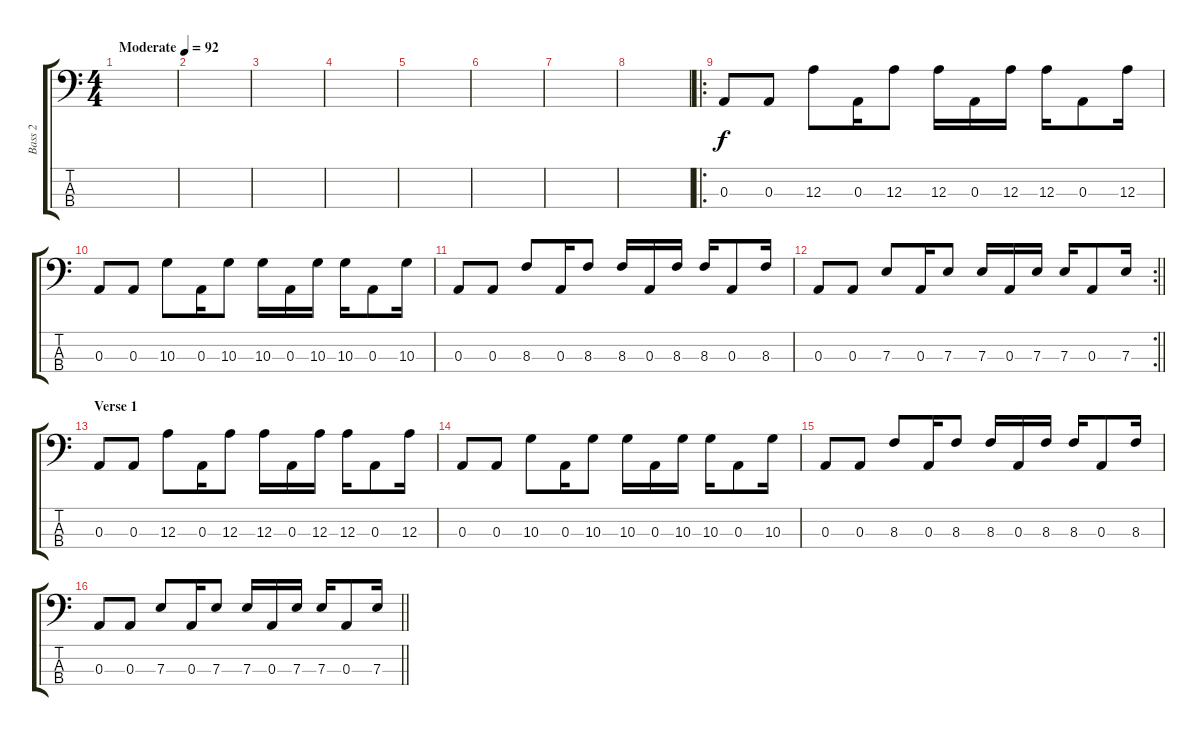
\track ("Bass 2" "Bass 2") {instrument electricbassfinger}
\staff {score tabs}
\tuning (G2 D2 A1 E1) {hide}
\ts (4 4)
\tempo (92 "Moderate")
\clef f4
\ks c
|
|
|
|
|
|
|
|
\ro
0.3.8 0.3.8 12.3.8 0.3.16 12.3.8 12.3.16 0.3.16 12.3.16 12.3.16 0.3.8 12.3.16 |
0.3.8 0.3.8 10.3.8 0.3.16 10.3.8 10.3.16 0.3.16 10.3.16 10.3.16 0.3.8 10.3.16 |
0.3.8 0.3.8 8.3.8 0.3.16 8.3.8 8.3.16 0.3.16 8.3.16 8.3.16 0.3.8 8.3.16 |
\rc 2
\barLineRight lightlight
0.3.8 0.3.8 7.3.8 0.3.16 7.3.8 7.3.16 0.3.16 7.3.16 7.3.16 0.3.8 7.3.16 |
\section ("" "Verse 1")
0.3.8 0.3.8 12.3.8 0.3.16 12.3.8 12.3.16 0.3.16 12.3.16 12.3.16 0.3.8 12.3.16 |
0.3.8 0.3.8 10.3.8 0.3.16 10.3.8 10.3.16 0.3.16 10.3.16 10.3.16 0.3.8 10.3.16 |
0.3.8 0.3.8 8.3.8 0.3.16 8.3.8 8.3.16 0.3.16 8.3.16 8.3.16 0.3.8 8.3.16 |
\barLineRight lightlight
0.3.8 0.3.8 7.3.8 0.3.16 7.3.8 7.3.16 0.3.16 7.3.16 7.3.16 0.3.8 7.3.16
